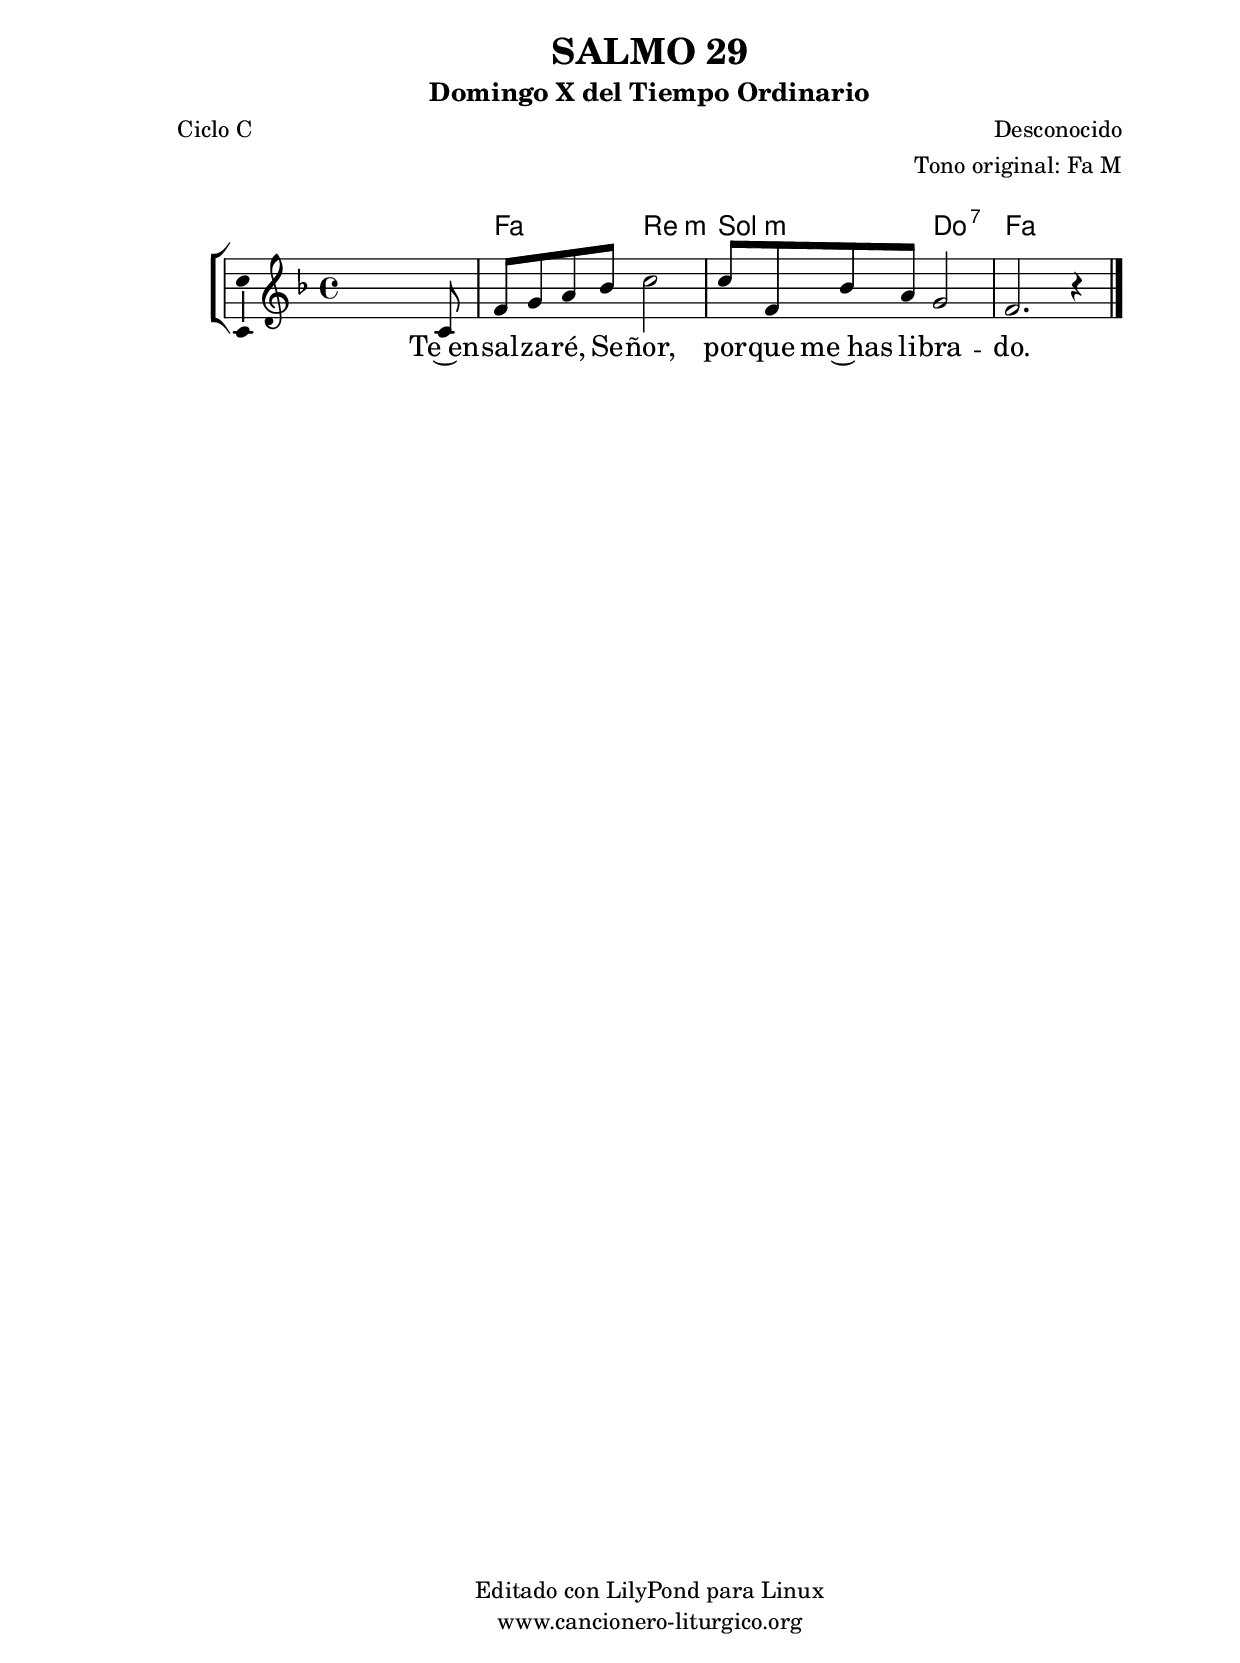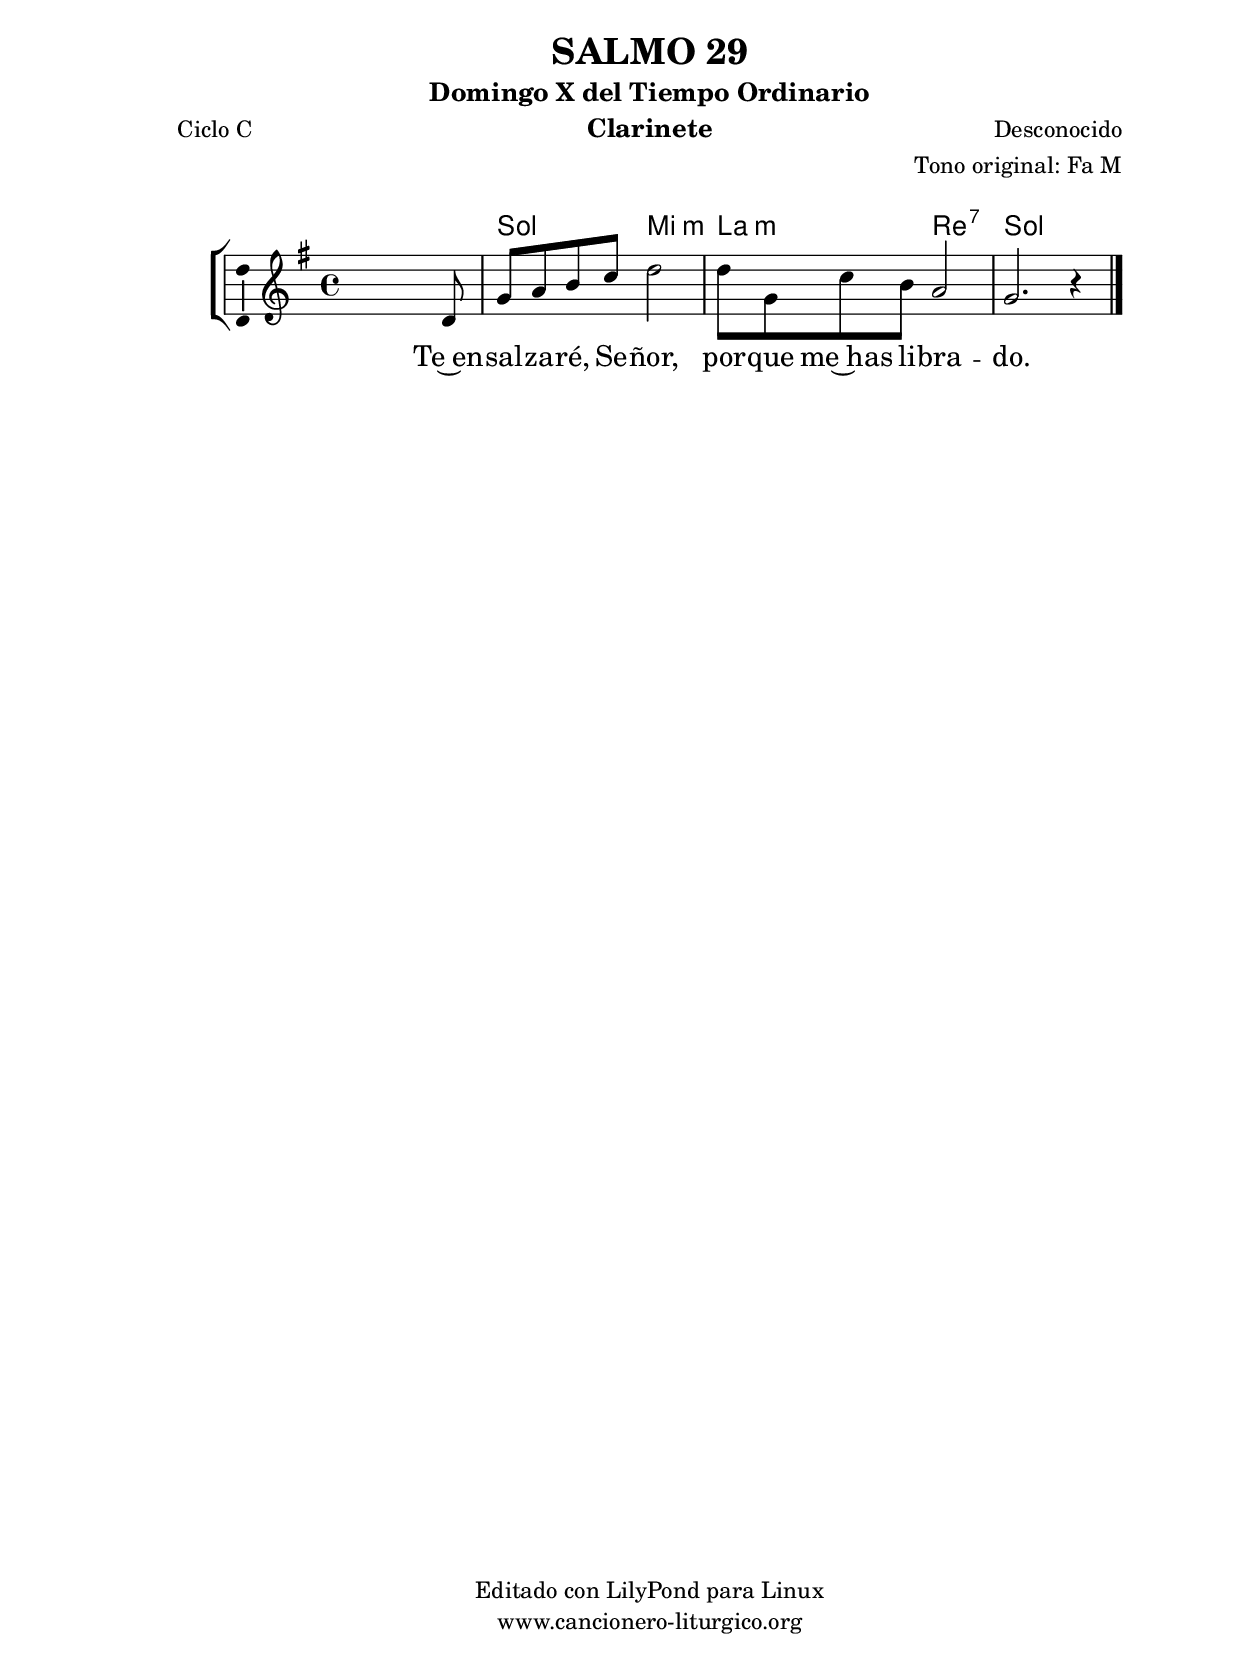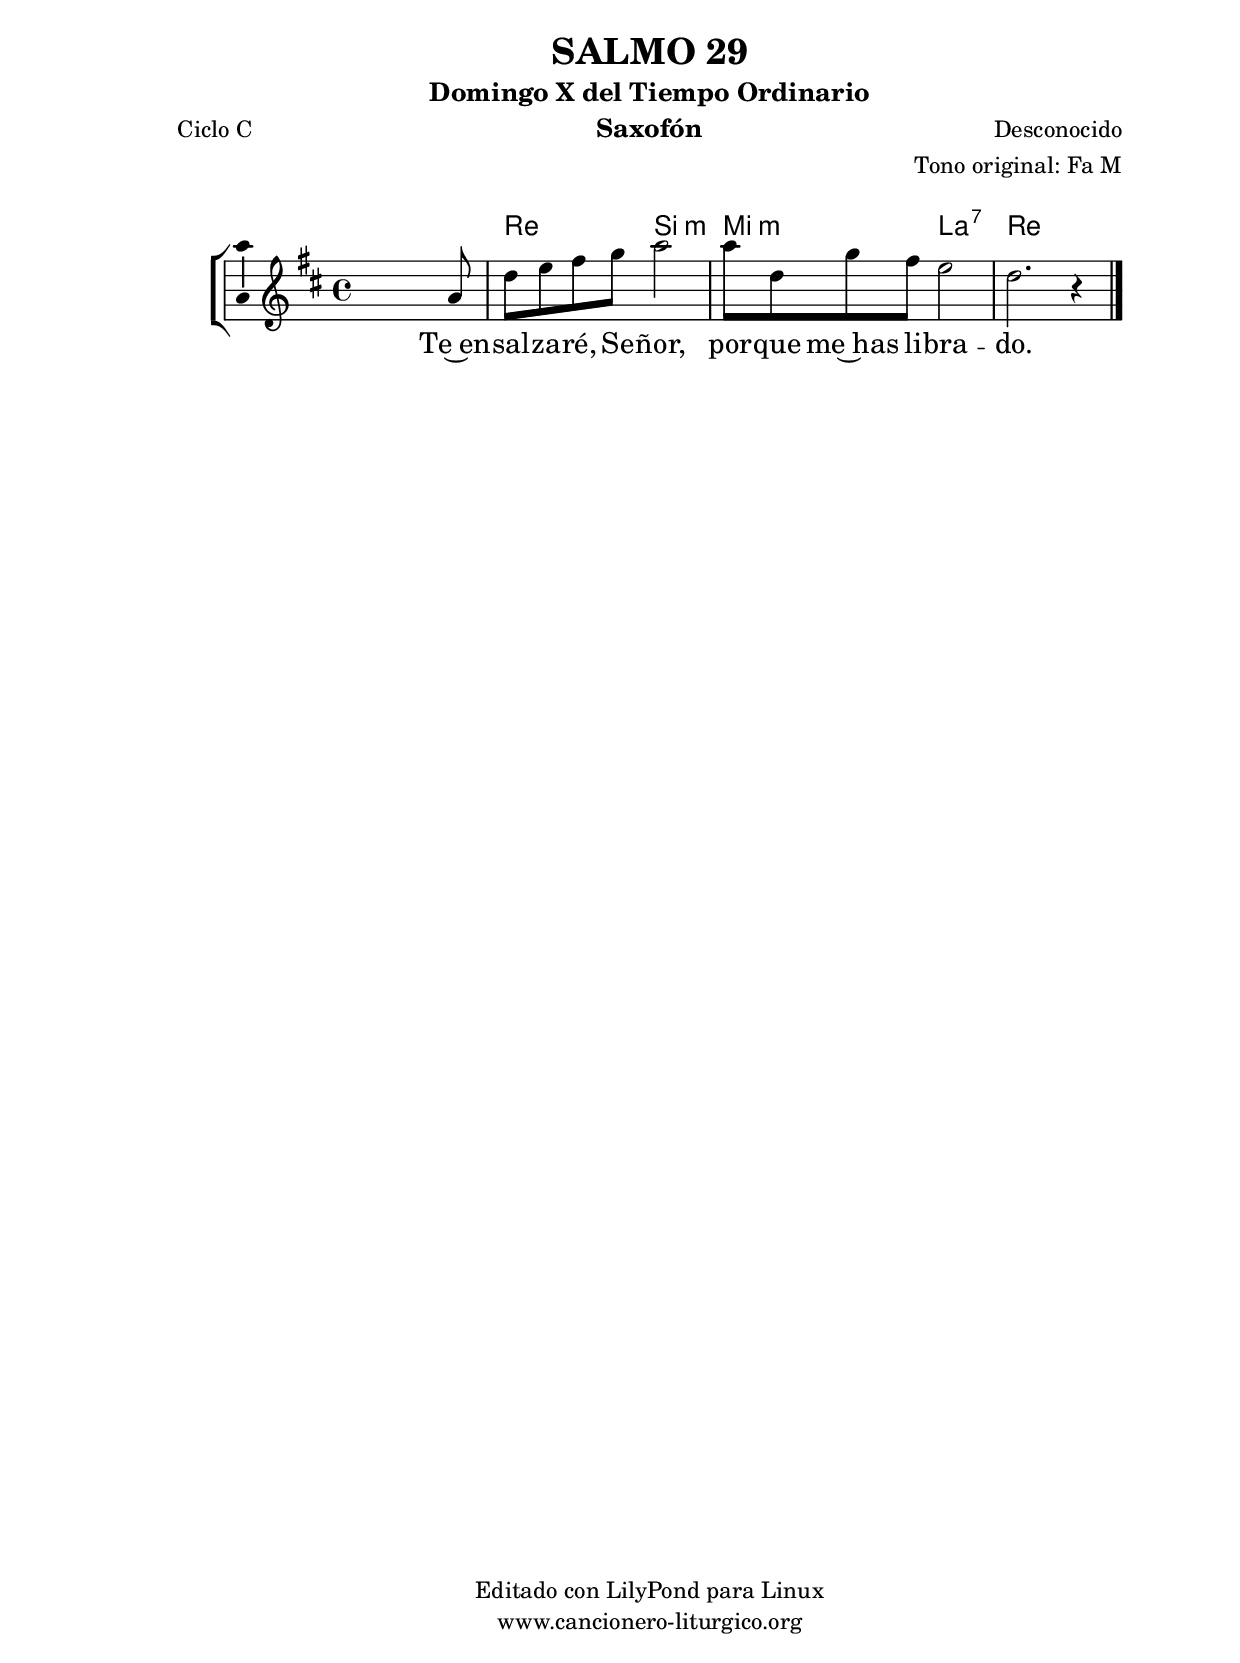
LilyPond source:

%
%para convertir .midi en .wav:
%timidity filename.midi -Ow -o finename.wav
%
%
%Para convertir de .wav a .mp3:
%lame -h -m j filename.wav
%
%
%para escuchar el midi:
%timidity nombrefichero.midi
%


%versión de lilypond para la que se ha escrito esta partitura:
\version "2.16.0"

	%Tamaño papel
	#(set-default-paper-size "a4")
	%Tamaño partitura
	#(set-global-staff-size 20)
	%No responde al pulsar sobre una nota
	#(ly:set-option 'point-and-click #f)

%parámetros del encabezamiento:
\header {
	title = "SALMO 29"
	subtitle = "Domingo X del Tiempo Ordinario"
	composer = "Desconocido"
	poet = "Ciclo C"
	meter = ""
	arranger = "Tono original: Fa M"
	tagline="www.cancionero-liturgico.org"
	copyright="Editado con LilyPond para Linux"
	}

%parámetros asociados al papel:
\paper  {
	oddHeaderMarkup = \markup {\fill-line { \on-the-fly #not-first-page \fromproperty #'header:title \on-the-fly #not-first-page \fromproperty #'header:composer }}
	evenHeaderMarkup = \markup {\fill-line { \fromproperty #'header:composer \fromproperty #'header:title }}
	#(set-paper-size "a4")
	print-page-number = ##f
	first-page-number = 1
	print-first-page-number = ##f
%	head-separation = 3.0 \cm
	top-margin = 2.0 \cm
	bottom-margin = 0.5\cm
%%%	bottom-margin = -1.0\cm
	left-margin = 3.0 \cm
	line-width = 16.0 \cm 
	indent = 8\mm
	interscoreline = 2.\mm
	between-system-space = 15\mm
%	para que las partituras no llenen la hoja:
	ragged-bottom = ##t
%	idem para la última hoja:
	ragged-last-bottom = ##f
%	para que las partituras llenen el ancho del papel:
	ragged-last = ##f
	after-title-space = 2.5 \cm
%page-count=1
%system-count=8

	%Flexible Vertical Spacing
%	markup-markup-spacing =
%	#'((basic-distance . 15) (minimum-distance . 15) (padding . 3))
	markup-system-spacing =
	#'((basic-distance . 15) (minimum-distance . 15) (padding . 3))
	system-system-spacing =
	#'((basic-distance . 15) (minimum-distance . 15) (padding . 3))
	score-system-spacing =
	#'((basic-distance . 15) (minimum-distance . 15) (padding . 5))
%	top-system-spacing = % header
%	#'((basic-distance . 8) (minimum-distance . 0) (padding . 3))
%	top-markup-spacing =
%	#'((basic-distance . 20) (minimum-distance . 20) (padding . 3))
	last-bottom-spacing = % footer
	#'((basic-distance . 5) (minimum-distance . 5) (padding . 3))
%	score-markup-spacing =
%	#'((basic-distance . 16) (minimum-distance . 13) (padding . 3))

	}


%parámetros que afectan a toda la partitura:
global =  {
	%clave de sol (G):
	\clef G
	%armadura:
%	\transpose f a
	\key f \major
	\tempo 4=90
	\set Score.tempoHideNote = ##t
	}


acordes = {
	\italianChords
	\chordmode {
%	\transpose f a
{

s1
f2 d:m g:m c:7 f1

	}
	}
}

melodia = 
%	\transpose f a
{
	\relative c'{
	\time 4/4

s2 s4 s8 c8
f8 g a bes c2
c8 f, bes a g2
f2. r4

	\bar "|."
	}
	}


texto = \lyricmode {
Te~en -- sal -- za -- ré, Se -- ñor, por -- que me~has li -- bra -- do.
	}


acordesStaff = \context ChordNames = acordesStaff <<
	\set chordChanges = ##t
	\acordes
	>>


vozStaff = \context Voice = vozStaff
\with {\consists "Ambitus_engraver"}
<<
%	\set Staff.instrumentName = ""
%	\set Staff.shortInstrumentName = ""
%	\set Staff.midiInstrument = #"clarinet"
%	\set Staff.midiInstrument = #"cello"
%	\set Staff.midiInstrument = #"flute"
	\set Staff.midiInstrument = #"electric guitar (jazz)"
%	\set Staff.midiInstrument = #"english horn"
%	\set Staff.midiInstrument = #"violin"
%	\set Staff.midiInstrument = #"glockenspiel"
	\set Staff.midiMinimumVolume = #0.7
	\set Staff.midiMaximumVolume = #0.9
	\global
	\melodia
	>>


textoStaff = \context Lyrics = textoStaff <<
	\lyricsto vozStaff \texto
	>>

\book {
	\score {
		\context ChoirStaff {
			\override StaffGroup.SystemStartBracket #'collapse-height = #1
			\override Score.SystemStartBar #'collapse-height = #1
			<<
			\acordesStaff
			\vozStaff
			\textoStaff
			>>
			}
		\layout {
	    		\context {
				\Lyrics
				\override LyricText #'font-size = #2
				}
	   		 \context {
				\Score
				%fontSize = #3
				\override StaffSymbol #'staff-space = #(magstep +3)
				%\override Beam #'thickness = #0.55
				%\override SpacingSpanner #'spacing-increment = #1.0
				%\override Slur #'height-limit = #1.5
				}
			}
		}
	\score {
		\unfoldRepeats
		\context ChoirStaff {
			<<
			\acordesStaff
			\vozStaff
			>>
			}
		\midi {
	  		\context {
	  			\Score
				tempoWholesPerMinute = #(ly:make-moment 70 4)
				}
			}
		}
	}

%Partitura para clarinete
#(define output-suffix "C")
\book {
	\header{
		instrument = "Clarinete"
		}
	\score {
		\context ChoirStaff {
			\override StaffGroup.SystemStartBracket #'collapse-height = #1
			\override Score.SystemStartBar #'collapse-height = #1
\transpose c d
			<<
			\acordesStaff
			\vozStaff
			\textoStaff
			>>
			}
		\layout {
	    		\context {
				\Lyrics
				\override LyricText #'font-size = #2
				}
	   		 \context {
				\Score
				%fontSize = #3
				\override StaffSymbol #'staff-space = #(magstep +3)
				%\override Beam #'thickness = #0.55
				%\override SpacingSpanner #'spacing-increment = #1.0
				%\override Slur #'height-limit = #1.5
				}
			}
		}
	}

%Partitura para saxofón
#(define output-suffix "S")
\book {
	\header{
		instrument = "Saxofón"
		}
	\score {
		\context ChoirStaff {
			\override StaffGroup.SystemStartBracket #'collapse-height = #1
			\override Score.SystemStartBar #'collapse-height = #1
\transpose c a
			<<
			\acordesStaff
			\vozStaff
			\textoStaff
			>>
			}
		\layout {
	    		\context {
				\Lyrics
				\override LyricText #'font-size = #2
				}
	   		 \context {
				\Score
				%fontSize = #3
				\override StaffSymbol #'staff-space = #(magstep +3)
				%\override Beam #'thickness = #0.55
				%\override SpacingSpanner #'spacing-increment = #1.0
				%\override Slur #'height-limit = #1.5
				}
			}
		}
	}

